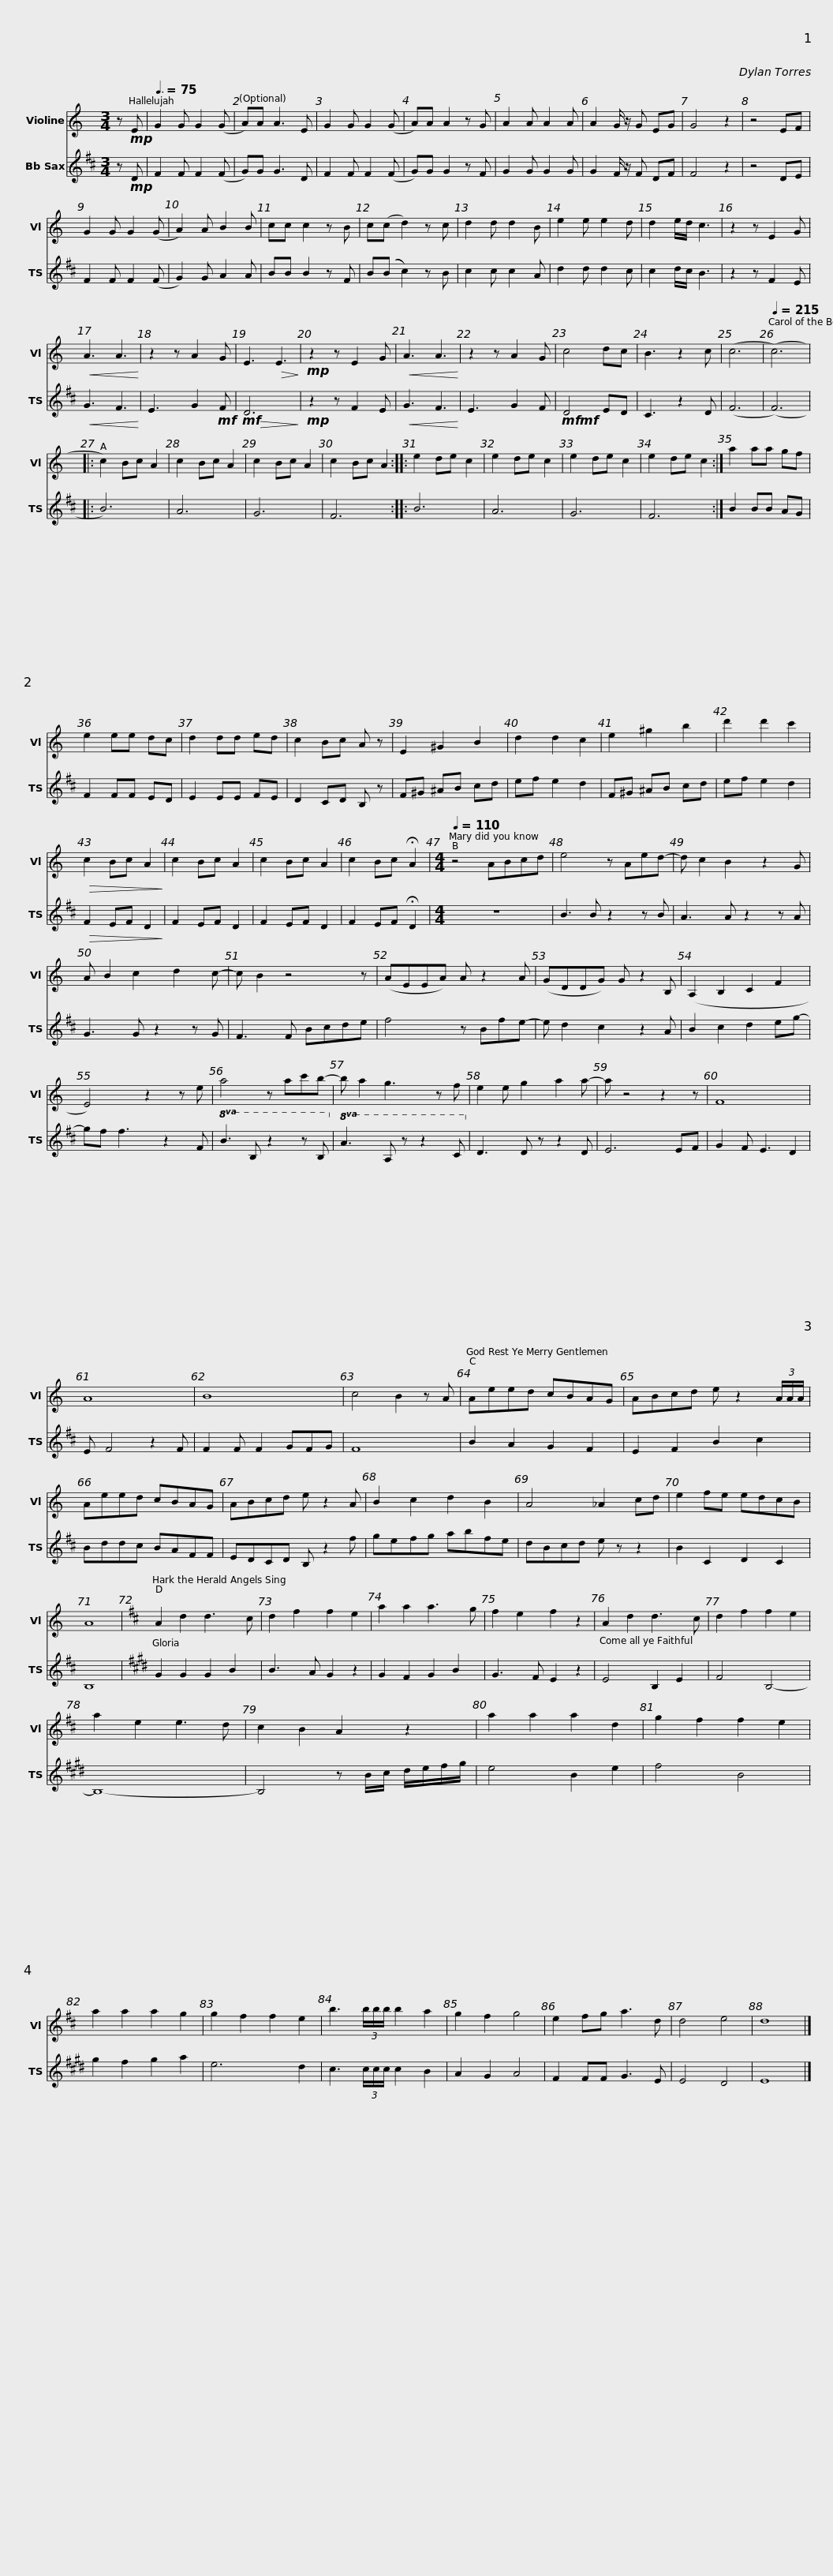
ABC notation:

X:1
%%score 1 2
L:1/8
M:3/4
I:linebreak $
K:C
V:1 treble
V:2 treble transpose=-14
V:1
 z!mp! E |[Q:3/8=75] G2 G G2 (G | A)A A3 E | G2 G G2 (G | A)A A2 z G | %5
 A2 A A2 A | A2 G/ z/ G EG | G4 z2 |$ z4 EF | G2 G G2 (G | %10
 A2) A B2 B | cc c2 z B | c(c d2) z c | d2 d d2 B | e2 e e2 d | %15
 d2 e/d/ c3 | z2 z E2 G |$!<(! A3 A3!<)! | z2 z A2 G | E3!>(! E3!>)! | %20
!mp! z2 z E2 G |!<(! A3 A3!<)! | z2 z A2 G | c4 dc | B3 z2 c | %25
 (c6 |[Q:1/4=215] (c6) |: c2) Bc A2 |$ c2 Bc A2 | c2 Bc A2 | %30
 c2 Bc A2 :: e2 de c2 | e2 de c2 | e2 de c2 | e2 de c2 :| %35
 a2 aa gf | e2 ee dc |$ d2 dd ed | c2 Bc A z | E2 ^G2 B2 | %40
 d2 d2 c2 | e2 ^g2 b2 | d'2 d'2 c'2 |!>(! c2 Bc A2!>)! | c2 Bc A2 |$ %45
 c2 Bc A2 | c2 Bc !fermata!A2 |[M:4/4][Q:1/4=110] z4 ABcd | e4 z Aed- | d c2 B2 z2 G | %50
 A B2 c2 d2 c- |$ c B2 z4 z | (AEEA) A z2 A | (GDDG) G z2 B, | (A,2 B,2 C2 F2 | %55
 E4) z2 z e |$ a4 z ac'b- | b a2 g3 z f | e2 e g2 a2 a- | a z4 z2 z | %60
 F8 | A8 |$ B8 | c4 B2 z A | Aeed cBAG | %65
 ABcd e z2 (3A/A/A/ | Aeed cBAG |$ ABcd e z2 A | B2 c2 d2 B2 | A4 _A2 cd | %70
 e2 fe edcB | A8 |[K:D] A2 d2 d3 c |$ d2 f2 f2 e2 | a2 a2 a3 g | %75
 f2 e2 f2 z2 | A2 d2 d3 c | d2 f2 f2 e2 | a2 e2 e3 d | c2 B2 A2 z2 |$ %80
 a2 a2 a2 d2 | g2 f2 f2 e2 | a2 a2 a2 g2 | g2 f2 f2 e2 | b3 (3b/b/b/ b2 a2 | %85
 g2 f2 g4 | e2 fg a3 d | d4 e4 | d8 |] %89
V:2
[K:D] z!mp! D | F2 F F2 (F | G)G G3 D | F2 F F2 (F | G)G G2 z F | %5
 G2 G G2 G | G2 F/ z/ F DF | F4 z2 |$ z4 DE | F2 F F2 (F | %10
 G2) G A2 A | BB B2 z F | B((B c2)) z B | c2 c c2 A | d2 d d2 c | %15
 c2 d/c/ B3 | z2 z F2 E |$!<(! G3 F3!<)! | E3 G2!mf! F |!mf!!>(! D6!>)! | %20
!mp! z2 z F2 E |!<(! G3 F3!<)! | E3 G2 F |!mf!!mf! D4 ED | C3 z2 D | %25
 (F6 | (F6) |: B6) |$ A6 | G6 | %30
 F6 :: B6 | A6 | G6 | F6 :| %35
 B2 BB AG | F2 FF ED |$ E2 EE FE | D2 CD B, z | F^G ^AB cd | %40
 ef e2 d2 | F^G ^AB cd | ef e2 d2 |!>(! F2 EF D2!>)! | F2 EF D2 |$ %45
 F2 EF D2 | F2 EF !fermata!D2 |[M:4/4] z8 | B3 B z2 z B | A3 A z2 z A | %50
 G3 G z2 z G |$ F3 F Bcde | f4 z Bfe- | e d2 c2 z2 A | B2 c2 d2 eg- | %55
 gf f3 z2 F |$!8va(! B3 B z2 z B!8va)! |!8va(! A3 A z z2 c!8va)! | D3 D z z2 D | E6 EF | %60
 G2 F E3 D2 | E F4 z2 F |$ F2 F F2 GFG | F8 | B2 A2 G2 F2 | %65
 E2 F2 B2 c2 | Bddc BAFF |$ EDCD B, z2 f | gefg abfe | dBcd e z z2 | %70
 B2 C2 D2 C2 | B,8 |[K:E] G2 G2 G2 B2 |$ B3 A G2 z2 | G2 F2 G2 B2 | %75
 G3 F E2 z2 | E4 B,2 E2 | F4 B,4- | B,8- | B,4 z B/c/ d/e/f/g/ |$ %80
 e4 B2 e2 | f4 B4 | g2 f2 g2 a2 | e6 d2 | c3 (3c/c/c/ c2 B2 | %85
 A2 G2 A4 | F2 FF G3 E | E4 D4 | E8 |] %89
